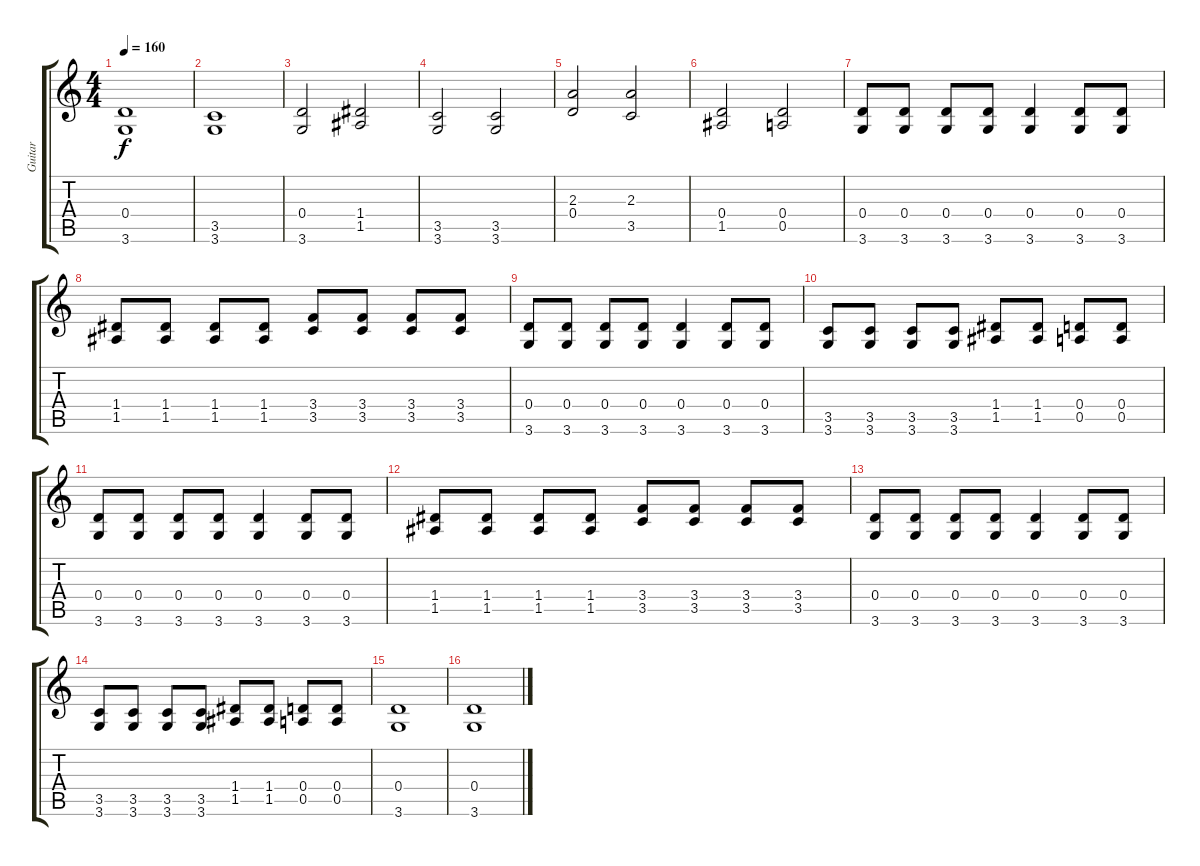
\track ("Guitar" "Guitar") {instrument overdrivenguitar}
\staff {score tabs}
\tuning (E4 B3 G3 D3 A2 E2) {hide}
\ts (4 4)
\tempo 160
\clef g2
\ks c
(0.4 3.6).1{dy f} |
(3.5 3.6).1 |
(0.4 3.6).2 (1.4 1.5).2 |
(3.5 3.6).2 (3.5 3.6).2 |
(2.3 0.4).2 (2.3 3.5).2 |
(0.4 1.5).2 (0.4 0.5).2 |
(0.4 3.6).8 (0.4 3.6).8 (0.4 3.6).8 (0.4 3.6).8 (0.4 3.6).4 (0.4 3.6).8 (0.4 3.6).8 |
(1.4 1.5).8 (1.4 1.5).8 (1.4 1.5).8 (1.4 1.5).8 (3.4 3.5).8 (3.4 3.5).8 (3.4 3.5).8 (3.4 3.5).8 |
(0.4 3.6).8 (0.4 3.6).8 (0.4 3.6).8 (0.4 3.6).8 (0.4 3.6).4 (0.4 3.6).8 (0.4 3.6).8 |
(3.5 3.6).8 (3.5 3.6).8 (3.5 3.6).8 (3.5 3.6).8 (1.4 1.5).8 (1.4 1.5).8 (0.4 0.5).8 (0.4 0.5).8 |
(0.4 3.6).8 (0.4 3.6).8 (0.4 3.6).8 (0.4 3.6).8 (0.4 3.6).4 (0.4 3.6).8 (0.4 3.6).8 |
(1.4 1.5).8 (1.4 1.5).8 (1.4 1.5).8 (1.4 1.5).8 (3.4 3.5).8 (3.4 3.5).8 (3.4 3.5).8 (3.4 3.5).8 |
(0.4 3.6).8 (0.4 3.6).8 (0.4 3.6).8 (0.4 3.6).8 (0.4 3.6).4 (0.4 3.6).8 (0.4 3.6).8 |
(3.5 3.6).8 (3.5 3.6).8 (3.5 3.6).8 (3.5 3.6).8 (1.4 1.5).8 (1.4 1.5).8 (0.4 0.5).8 (0.4 0.5).8 |
(0.4 3.6).1 |
(0.4 3.6).1
